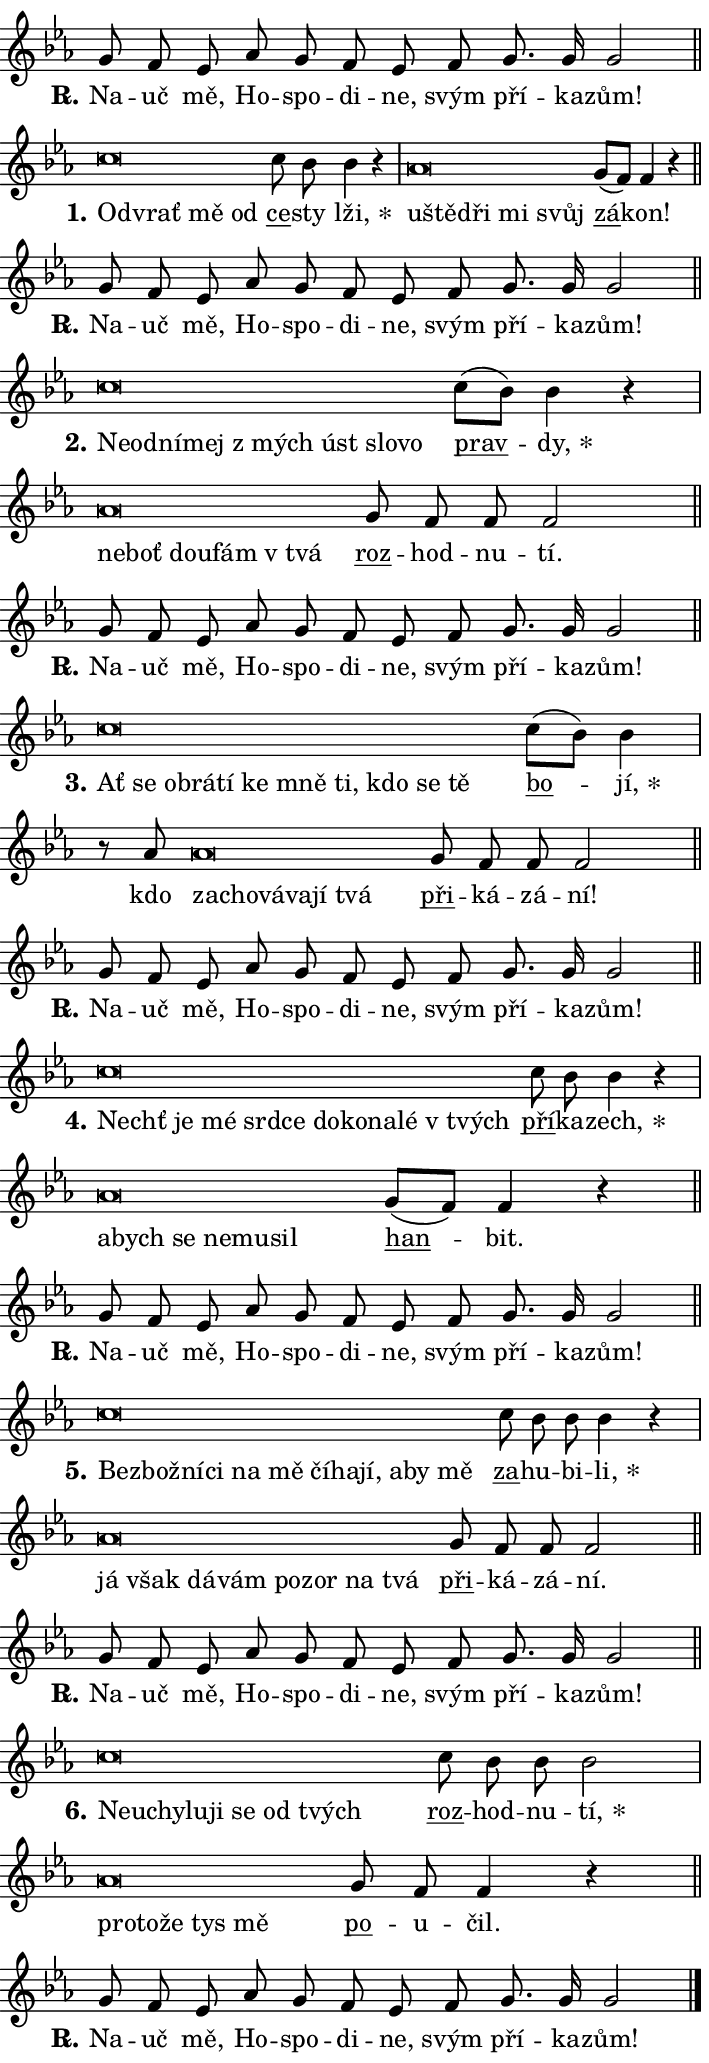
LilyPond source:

\version "2.24.0"
\header { tagline = "" }
\paper {
  indent = 0\cm
  top-margin = 0\cm
  right-margin = 0.13\cm % to fit lyric hyphens
  bottom-margin = 0\cm
  left-margin = 0\cm
  paper-width = 12\cm
  page-breaking = #ly:one-page-breaking
  system-system-spacing.basic-distance = #11
  score-system-spacing.basic-distance = #11
  ragged-last = ##f
}


%% Author: Thomas Morley
%% https://lists.gnu.org/archive/html/lilypond-user/2020-05/msg00002.html
#(define (line-position grob)
"Returns position of @var[grob} in current system:
   @code{'start}, if at first time-step
   @code{'end}, if at last time-step
   @code{'middle} otherwise
"
  (let* ((col (ly:item-get-column grob))
         (ln (ly:grob-object col 'left-neighbor))
         (rn (ly:grob-object col 'right-neighbor))
         (col-to-check-left (if (ly:grob? ln) ln col))
         (col-to-check-right (if (ly:grob? rn) rn col))
         (break-dir-left
           (and
             (ly:grob-property col-to-check-left 'non-musical #f)
             (ly:item-break-dir col-to-check-left)))
         (break-dir-right
           (and
             (ly:grob-property col-to-check-right 'non-musical #f)
             (ly:item-break-dir col-to-check-right))))
        (cond ((eqv? 1 break-dir-left) 'start)
              ((eqv? -1 break-dir-right) 'end)
              (else 'middle))))

#(define (tranparent-at-line-position vctor)
  (lambda (grob)
  "Relying on @code{line-position} select the relevant enry from @var{vctor}.
Used to determine transparency,"
    (case (line-position grob)
      ((end) (not (vector-ref vctor 0)))
      ((middle) (not (vector-ref vctor 1)))
      ((start) (not (vector-ref vctor 2))))))

noteHeadBreakVisibility =
#(define-music-function (break-visibility)(vector?)
"Makes @code{NoteHead}s transparent relying on @var{break-visibility}"
#{
  \override NoteHead.transparent =
    #(tranparent-at-line-position break-visibility)
#})

#(define delete-ledgers-for-transparent-note-heads
  (lambda (grob)
    "Reads whether a @code{NoteHead} is transparent.
If so this @code{NoteHead} is removed from @code{'note-heads} from
@var{grob}, which is supposed to be @code{LedgerLineSpanner}.
As a result ledgers are not printed for this @code{NoteHead}"
    (let* ((nhds-array (ly:grob-object grob 'note-heads))
           (nhds-list
             (if (ly:grob-array? nhds-array)
                 (ly:grob-array->list nhds-array)
                 '()))
           ;; Relies on the transparent-property being done before
           ;; Staff.LedgerLineSpanner.after-line-breaking is executed.
           ;; This is fragile ...
           (to-keep
             (remove
               (lambda (nhd)
                 (ly:grob-property nhd 'transparent #f))
               nhds-list)))
      ;; TODO find a better method to iterate over grob-arrays, similiar
      ;; to filter/remove etc for lists
      ;; For now rebuilt from scratch
      (set! (ly:grob-object grob 'note-heads)  '())
      (for-each
        (lambda (nhd)
          (ly:pointer-group-interface::add-grob grob 'note-heads nhd))
        to-keep))))

squashNotes = {
  \override NoteHead.X-extent = #'(-0.2 . 0.2)
  \override NoteHead.Y-extent = #'(-0.75 . 0)
  \override NoteHead.stencil =
    #(lambda (grob)
       (let ((pos (ly:grob-property grob 'staff-position)))
         (begin
           (if (< pos -7) (display "ERROR: Lower brevis then expected\n") (display ""))
           (if (<= pos -6) ly:text-interface::print ly:note-head::print))))
}
unSquashNotes = {
  \revert NoteHead.X-extent
  \revert NoteHead.Y-extent
  \revert NoteHead.stencil
}

hideNotes = \noteHeadBreakVisibility #begin-of-line-visible
unHideNotes = \noteHeadBreakVisibility #all-visible

% work-around for resetting accidentals
% https://lilypond.org/doc/v2.23/Documentation/notation/displaying-rhythms#unmetered-music
cadenzaMeasure = {
  \cadenzaOff
  \partial 1024 s1024
  \cadenzaOn
}

#(define-markup-command (accent layout props text) (markup?)
  "Underline accented syllable"
  (interpret-markup layout props
    #{\markup \override #'(offset . 4.3) \underline { #text }#}))

responsum = \markup \concat {
  "R" \hspace #-1.05 \path #0.1 #'((moveto 0 0.07) (lineto 0.9 0.8)) \hspace #0.05 "."
}

spaceSize = #0.6828661417322834 % exact space size for TeX Gyre Schola

\layout {
  \context {
    \Staff
    \remove "Time_signature_engraver"
    \override LedgerLineSpanner.after-line-breaking = #delete-ledgers-for-transparent-note-heads
  }
  \context {
    \Lyrics {
      \override LyricSpace.minimum-distance = \spaceSize
      \override LyricText.font-name = #"TeX Gyre Schola"
      \override LyricText.font-size = 1
      \override StanzaNumber.font-name = #"TeX Gyre Schola Bold"
      \override StanzaNumber.font-size = 1
    }
  }
  \context {
    \Score 
    \override NoteHead.text =
      #(lambda (grob) 
        (let ((pos (ly:grob-property grob 'staff-position)))
          #{\markup {
            \combine
              \halign #-0.55 \raise #(if (= pos -6) 0 0.5) \override #'(thickness . 2) \draw-line #'(3.2 . 0)
              \musicglyph "noteheads.sM1"
          }#}))
  }
}

% magnetic-lyrics.ily
%
%   written by
%     Jean Abou Samra <jean@abou-samra.fr>
%     Werner Lemberg <wl@gnu.org>
%
%   adapted by
%     Jiri Hon <jiri.hon@gmail.com>
%
% Version 2022-Apr-15

% https://www.mail-archive.com/lilypond-user@gnu.org/msg149350.html

#(define (Left_hyphen_pointer_engraver context)
   "Collect syllable-hyphen-syllable occurrences in lyrics and store
them in properties.  This engraver only looks to the left.  For
example, if the lyrics input is @code{foo -- bar}, it does the
following.

@itemize @bullet
@item
Set the @code{text} property of the @code{LyricHyphen} grob between
@q{foo} and @q{bar} to @code{foo}.

@item
Set the @code{left-hyphen} property of the @code{LyricText} grob with
text @q{foo} to the @code{LyricHyphen} grob between @q{foo} and
@q{bar}.
@end itemize

Use this auxiliary engraver in combination with the
@code{lyric-@/text::@/apply-@/magnetic-@/offset!} hook."
   (let ((hyphen #f)
         (text #f))
     (make-engraver
      (acknowledgers
       ((lyric-syllable-interface engraver grob source-engraver)
        (set! text grob)))
      (end-acknowledgers
       ((lyric-hyphen-interface engraver grob source-engraver)
        ;(when (not (grob::has-interface grob 'lyric-space-interface))
          (set! hyphen grob)));)
      ((stop-translation-timestep engraver)
       (when (and text hyphen)
         (ly:grob-set-object! text 'left-hyphen hyphen))
       (set! text #f)
       (set! hyphen #f)))))

#(define (lyric-text::apply-magnetic-offset! grob)
   "If the space between two syllables is less than the value in
property @code{LyricText@/.details@/.squash-threshold}, move the right
syllable to the left so that it gets concatenated with the left
syllable.

Use this function as a hook for
@code{LyricText@/.after-@/line-@/breaking} if the
@code{Left_@/hyphen_@/pointer_@/engraver} is active."
   (let ((hyphen (ly:grob-object grob 'left-hyphen #f)))
     (when hyphen
       (let ((left-text (ly:spanner-bound hyphen LEFT)))
         (when (grob::has-interface left-text 'lyric-syllable-interface)
           (let* ((common (ly:grob-common-refpoint grob left-text X))
                  (this-x-ext (ly:grob-extent grob common X))
                  (left-x-ext
                   (begin
                     ;; Trigger magnetism for left-text.
                     (ly:grob-property left-text 'after-line-breaking)
                     (ly:grob-extent left-text common X)))
                  ;; `delta` is the gap width between two syllables.
                  (delta (- (interval-start this-x-ext)
                            (interval-end left-x-ext)))
                  (details (ly:grob-property grob 'details))
                  (threshold (assoc-get 'squash-threshold details 0.2)))
             (when (< delta threshold)
               (let* (;; We have to manipulate the input text so that
                      ;; ligatures crossing syllable boundaries are not
                      ;; disabled.  For languages based on the Latin
                      ;; script this is essentially a beautification.
                      ;; However, for non-Western scripts it can be a
                      ;; necessity.
                      (lt (ly:grob-property left-text 'text))
                      (rt (ly:grob-property grob 'text))
                      (is-space (grob::has-interface hyphen 'lyric-space-interface))
                      (space (if is-space " " ""))
                      (extra-delta (if is-space spaceSize 0))
                      ;; Append new syllable.
                      (ltrt-space (if (and (string? lt) (string? rt))
                                (string-append lt space rt)
                                (make-concat-markup (list lt space rt))))
                      ;; Right-align `ltrt` to the right side.
                      (ltrt-space-markup (grob-interpret-markup
                               grob
                               (make-translate-markup
                                (cons (interval-length this-x-ext) 0)
                                (make-right-align-markup ltrt-space)))))
                 (begin
                   ;; Don't print `left-text`.
                   (ly:grob-set-property! left-text 'stencil #f)
                   ;; Set text and stencil (which holds all collected
                   ;; syllables so far) and shift it to the left.
                   (ly:grob-set-property! grob 'text ltrt-space)
                   (ly:grob-set-property! grob 'stencil ltrt-space-markup)
                   (ly:grob-translate-axis! grob (- (- delta extra-delta)) X))))))))))


#(define (lyric-hyphen::displace-bounds-first grob)
   ;; Make very sure this callback isn't triggered too early.
   (let ((left (ly:spanner-bound grob LEFT))
         (right (ly:spanner-bound grob RIGHT)))
     (ly:grob-property left 'after-line-breaking)
     (ly:grob-property right 'after-line-breaking)
     (ly:lyric-hyphen::print grob)))

squashThreshold = #0.4

\layout {
  \context {
    \Lyrics
    \consists #Left_hyphen_pointer_engraver
    \override LyricText.after-line-breaking =
      #lyric-text::apply-magnetic-offset!
    \override LyricHyphen.stencil = #lyric-hyphen::displace-bounds-first
    \override LyricText.details.squash-threshold = \squashThreshold
    \override LyricHyphen.minimum-distance = 0
    \override LyricHyphen.minimum-length = \squashThreshold
  }
}

squashText = \override LyricText.details.squash-threshold = 9999
unSquashText = \override LyricText.details.squash-threshold = \squashThreshold

leftText = \override LyricText.self-alignment-X = #LEFT
unLeftText = \revert LyricText.self-alignment-X

starOffset = #(lambda (grob) 
                (let ((x_offset (ly:self-alignment-interface::aligned-on-x-parent grob)))
                  (if (= x_offset 0) 0 (+ x_offset 1.2))))

star = #(define-music-function (syllable)(string?)
"Append star separator at the end of a syllable"
#{
  \once \override LyricText.X-offset = #starOffset
  \lyricmode { \markup {
    #syllable
    \override #'((font-name . "TeX Gyre Schola Bold")) \hspace #0.2 \lower #0.65 \larger "*"
  } }
#})

starAccent = #(define-music-function (syllable)(string?)
"Append star separator at the end of a syllable and make accent"
#{
  \once \override LyricText.X-offset = #starOffset
  \lyricmode { \markup {
    \accent #syllable
    \override #'((font-name . "TeX Gyre Schola Bold")) \hspace #0.2 \lower #0.65 \larger "*"
  } }
#})

breath = #(define-music-function (syllable)(string?)
"Append breathing indicator at the end of a syllable"
#{
  \lyricmode { \markup { #syllable "+" } }
#})

optionalBreath = #(define-music-function (syllable)(string?)
"Append optional breathing indicator at the end of a syllable"
#{
  \lyricmode { \markup { #syllable "(+)" } }
#})


\score {
    <<
        \new Voice = "melody" { \cadenzaOn \key es \major \relative { g'8 f es as g f \bar "" es f g8. g16 g2 \cadenzaMeasure \bar "||" \break } }
        \new Lyrics \lyricsto "melody" { \lyricmode { \set stanza = \responsum
Na -- uč mě, Ho -- spo -- di -- ne, svým pří -- ka -- zům! } }
    >>
    \layout {}
}

\score {
    <<
        \new Voice = "melody" { \cadenzaOn \key es \major \relative { \squashNotes c''\breve*1/16 \hideNotes \breve*1/16 \bar "" \breve*1/16 \breve*1/16 \bar "" \unHideNotes \unSquashNotes \bar "" c8 bes bes4 r \cadenzaMeasure \bar "|" \squashNotes as\breve*1/16 \hideNotes \breve*1/16 \bar "" \breve*1/16 \bar "" \breve*1/16 \breve*1/16 \bar "" \unHideNotes \unSquashNotes \bar "" g8[( f)] f4 r \cadenzaMeasure \bar "||" \break } }
        \new Lyrics \lyricsto "melody" { \lyricmode { \set stanza = "1."
\leftText Od -- \squashText vrať mě od \unLeftText \unSquashText \markup \accent ce -- sty \star lži, \leftText u -- \squashText ště -- dři mi svůj \unLeftText \unSquashText \markup \accent zá -- kon! } }
    >>
    \layout {}
}

\score {
    <<
        \new Voice = "melody" { \cadenzaOn \key es \major \relative { g'8 f es as g f \bar "" es f g8. g16 g2 \cadenzaMeasure \bar "||" \break } }
        \new Lyrics \lyricsto "melody" { \lyricmode { \set stanza = \responsum
Na -- uč mě, Ho -- spo -- di -- ne, svým pří -- ka -- zům! } }
    >>
    \layout {}
}

\score {
    <<
        \new Voice = "melody" { \cadenzaOn \key es \major \relative { \squashNotes c''\breve*1/16 \hideNotes \breve*1/16 \bar "" \breve*1/16 \bar "" \breve*1/16 \bar "" \breve*1/16 \bar "" \breve*1/16 \bar "" \breve*1/16 \breve*1/16 \bar "" \unHideNotes \unSquashNotes \bar "" c8[( bes)] bes4 r \cadenzaMeasure \bar "|" \squashNotes as\breve*1/16 \hideNotes \breve*1/16 \bar "" \breve*1/16 \bar "" \breve*1/16 \breve*1/16 \bar "" \unHideNotes \unSquashNotes \bar "" g8 f f f2 \cadenzaMeasure \bar "||" \break } }
        \new Lyrics \lyricsto "melody" { \lyricmode { \set stanza = "2."
\leftText Ne -- \squashText od -- ní -- mej "z mých" úst slo -- vo \unLeftText \unSquashText \markup \accent prav -- \star dy, \leftText ne -- \squashText boť dou -- fám "v tvá" \unLeftText \unSquashText \markup \accent roz -- hod -- nu -- tí. } }
    >>
    \layout {}
}

\score {
    <<
        \new Voice = "melody" { \cadenzaOn \key es \major \relative { g'8 f es as g f \bar "" es f g8. g16 g2 \cadenzaMeasure \bar "||" \break } }
        \new Lyrics \lyricsto "melody" { \lyricmode { \set stanza = \responsum
Na -- uč mě, Ho -- spo -- di -- ne, svým pří -- ka -- zům! } }
    >>
    \layout {}
}

\score {
    <<
        \new Voice = "melody" { \cadenzaOn \key es \major \relative { \squashNotes c''\breve*1/16 \hideNotes \breve*1/16 \bar "" \breve*1/16 \bar "" \breve*1/16 \bar "" \breve*1/16 \bar "" \breve*1/16 \bar "" \breve*1/16 \bar "" \breve*1/16 \bar "" \breve*1/16 \bar "" \breve*1/16 \breve*1/16 \bar "" \unHideNotes \unSquashNotes \bar "" c8[( bes)] bes4 \cadenzaMeasure \bar "|" r8 as8 \squashNotes as\breve*1/16 \hideNotes \breve*1/16 \bar "" \breve*1/16 \bar "" \breve*1/16 \bar "" \breve*1/16 \breve*1/16 \bar "" \unHideNotes \unSquashNotes \bar "" g8 f f f2 \cadenzaMeasure \bar "||" \break } }
        \new Lyrics \lyricsto "melody" { \lyricmode { \set stanza = "3."
\leftText Ať \squashText se ob -- rá -- tí ke mně ti, kdo se tě \unLeftText \unSquashText \markup \accent bo -- \star jí, kdo \leftText za -- \squashText cho -- vá -- va -- jí tvá \unLeftText \unSquashText \markup \accent při -- ká -- zá -- ní! } }
    >>
    \layout {}
}

\score {
    <<
        \new Voice = "melody" { \cadenzaOn \key es \major \relative { g'8 f es as g f \bar "" es f g8. g16 g2 \cadenzaMeasure \bar "||" \break } }
        \new Lyrics \lyricsto "melody" { \lyricmode { \set stanza = \responsum
Na -- uč mě, Ho -- spo -- di -- ne, svým pří -- ka -- zům! } }
    >>
    \layout {}
}

\score {
    <<
        \new Voice = "melody" { \cadenzaOn \key es \major \relative { \squashNotes c''\breve*1/16 \hideNotes \breve*1/16 \bar "" \breve*1/16 \bar "" \breve*1/16 \bar "" \breve*1/16 \bar "" \breve*1/16 \bar "" \breve*1/16 \bar "" \breve*1/16 \bar "" \breve*1/16 \breve*1/16 \bar "" \unHideNotes \unSquashNotes \bar "" c8 bes bes4 r \cadenzaMeasure \bar "|" \squashNotes as\breve*1/16 \hideNotes \breve*1/16 \bar "" \breve*1/16 \bar "" \breve*1/16 \bar "" \breve*1/16 \breve*1/16 \bar "" \unHideNotes \unSquashNotes \bar "" g8[( f)] f4 r \cadenzaMeasure \bar "||" \break } }
        \new Lyrics \lyricsto "melody" { \lyricmode { \set stanza = "4."
\leftText Nechť \squashText je mé srd -- ce do -- ko -- na -- lé "v tvých" \unLeftText \unSquashText \markup \accent pří -- ka -- \star zech, \leftText a -- \squashText bych se ne -- mu -- sil \unLeftText \unSquashText \markup \accent han -- bit. } }
    >>
    \layout {}
}

\score {
    <<
        \new Voice = "melody" { \cadenzaOn \key es \major \relative { g'8 f es as g f \bar "" es f g8. g16 g2 \cadenzaMeasure \bar "||" \break } }
        \new Lyrics \lyricsto "melody" { \lyricmode { \set stanza = \responsum
Na -- uč mě, Ho -- spo -- di -- ne, svým pří -- ka -- zům! } }
    >>
    \layout {}
}

\score {
    <<
        \new Voice = "melody" { \cadenzaOn \key es \major \relative { \squashNotes c''\breve*1/16 \hideNotes \breve*1/16 \bar "" \breve*1/16 \bar "" \breve*1/16 \bar "" \breve*1/16 \bar "" \breve*1/16 \bar "" \breve*1/16 \bar "" \breve*1/16 \bar "" \breve*1/16 \bar "" \breve*1/16 \bar "" \breve*1/16 \breve*1/16 \bar "" \unHideNotes \unSquashNotes \bar "" c8 bes bes bes4 r \cadenzaMeasure \bar "|" \squashNotes as\breve*1/16 \hideNotes \breve*1/16 \bar "" \breve*1/16 \bar "" \breve*1/16 \bar "" \breve*1/16 \bar "" \breve*1/16 \bar "" \breve*1/16 \breve*1/16 \bar "" \unHideNotes \unSquashNotes \bar "" g8 f f f2 \cadenzaMeasure \bar "||" \break } }
        \new Lyrics \lyricsto "melody" { \lyricmode { \set stanza = "5."
\leftText Bez -- \squashText bož -- ní -- ci na mě čí -- ha -- jí, a -- by mě \unLeftText \unSquashText \markup \accent za -- hu -- bi -- \star li, \leftText já \squashText však dá -- vám po -- zor na tvá \unLeftText \unSquashText \markup \accent při -- ká -- zá -- ní. } }
    >>
    \layout {}
}

\score {
    <<
        \new Voice = "melody" { \cadenzaOn \key es \major \relative { g'8 f es as g f \bar "" es f g8. g16 g2 \cadenzaMeasure \bar "||" \break } }
        \new Lyrics \lyricsto "melody" { \lyricmode { \set stanza = \responsum
Na -- uč mě, Ho -- spo -- di -- ne, svým pří -- ka -- zům! } }
    >>
    \layout {}
}

\score {
    <<
        \new Voice = "melody" { \cadenzaOn \key es \major \relative { \squashNotes c''\breve*1/16 \hideNotes \breve*1/16 \bar "" \breve*1/16 \bar "" \breve*1/16 \bar "" \breve*1/16 \bar "" \breve*1/16 \bar "" \breve*1/16 \breve*1/16 \bar "" \unHideNotes \unSquashNotes \bar "" c8 bes bes bes2 \cadenzaMeasure \bar "|" \squashNotes as\breve*1/16 \hideNotes \breve*1/16 \bar "" \breve*1/16 \bar "" \breve*1/16 \breve*1/16 \bar "" \unHideNotes \unSquashNotes \bar "" g8 f f4 r \cadenzaMeasure \bar "||" \break } }
        \new Lyrics \lyricsto "melody" { \lyricmode { \set stanza = "6."
\leftText Ne -- \squashText u -- chy -- lu -- ji se od tvých \unLeftText \unSquashText \markup \accent roz -- hod -- nu -- \star tí, \leftText pro -- \squashText to -- že tys mě \unLeftText \unSquashText \markup \accent po -- u -- čil. } }
    >>
    \layout {}
}

\score {
    <<
        \new Voice = "melody" { \cadenzaOn \key es \major \relative { g'8 f es as g f \bar "" es f g8. g16 g2 \cadenzaMeasure \bar "||" \break } \bar "|." }
        \new Lyrics \lyricsto "melody" { \lyricmode { \set stanza = \responsum
Na -- uč mě, Ho -- spo -- di -- ne, svým pří -- ka -- zům! } }
    >>
    \layout {}
}
